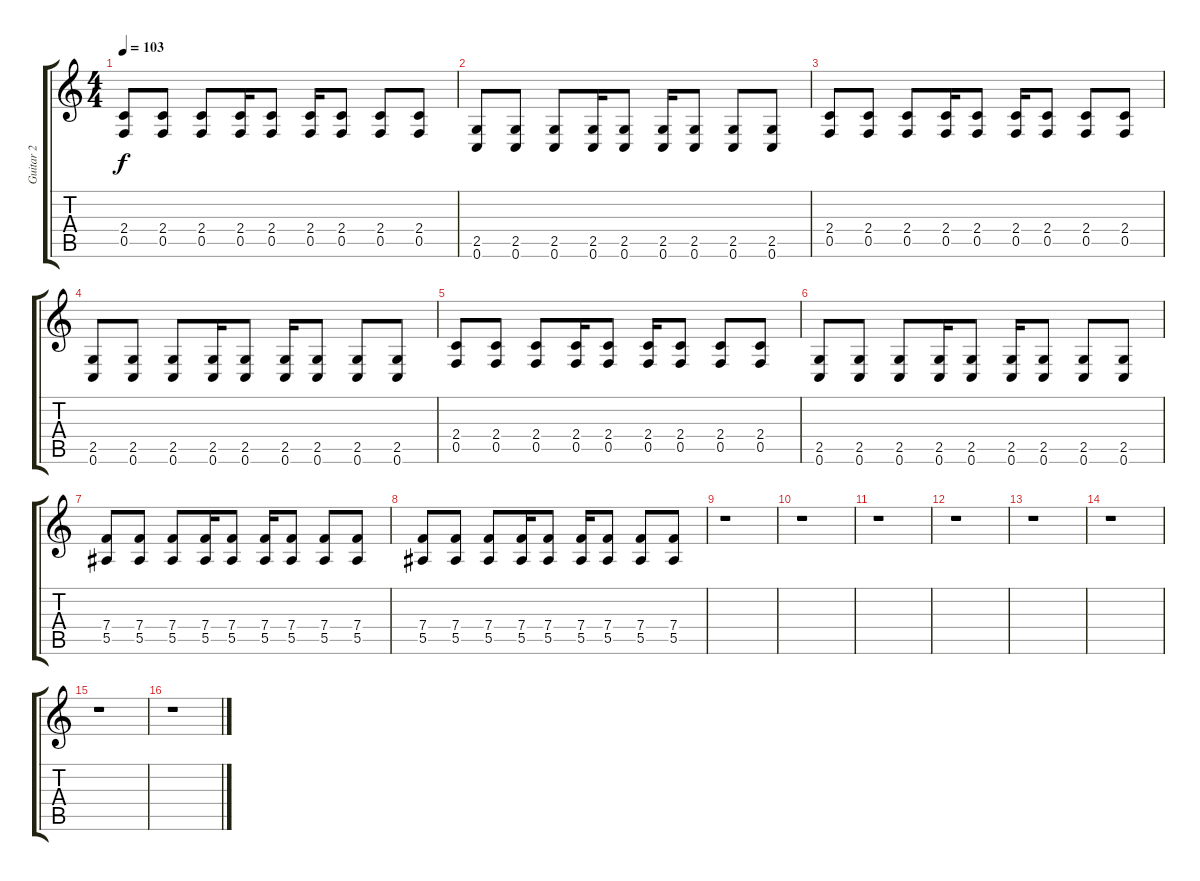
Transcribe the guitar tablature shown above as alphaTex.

\track ("Guitar 2" "Guitar 2") {instrument distortionguitar}
\staff {score tabs}
\tuning (C4 G3 Eb3 Bb2 F2 C2) {hide}
\ts (4 4)
\tempo 103
\clef g2
\ks c
(2.4 0.5).8{dy f} (2.4 0.5).8 (2.4 0.5).8 (2.4 0.5).16 (2.4 0.5).8 (2.4 0.5).16 (2.4 0.5).8 (2.4 0.5).8 (2.4 0.5).8 |
(2.5 0.6).8 (2.5 0.6).8 (2.5 0.6).8 (2.5 0.6).16 (2.5 0.6).8 (2.5 0.6).16 (2.5 0.6).8 (2.5 0.6).8 (2.5 0.6).8 |
(2.4 0.5).8 (2.4 0.5).8 (2.4 0.5).8 (2.4 0.5).16 (2.4 0.5).8 (2.4 0.5).16 (2.4 0.5).8 (2.4 0.5).8 (2.4 0.5).8 |
(2.5 0.6).8 (2.5 0.6).8 (2.5 0.6).8 (2.5 0.6).16 (2.5 0.6).8 (2.5 0.6).16 (2.5 0.6).8 (2.5 0.6).8 (2.5 0.6).8 |
(2.4 0.5).8 (2.4 0.5).8 (2.4 0.5).8 (2.4 0.5).16 (2.4 0.5).8 (2.4 0.5).16 (2.4 0.5).8 (2.4 0.5).8 (2.4 0.5).8 |
(2.5 0.6).8 (2.5 0.6).8 (2.5 0.6).8 (2.5 0.6).16 (2.5 0.6).8 (2.5 0.6).16 (2.5 0.6).8 (2.5 0.6).8 (2.5 0.6).8 |
(7.4 5.5).8 (7.4 5.5).8 (7.4 5.5).8 (7.4 5.5).16 (7.4 5.5).8 (7.4 5.5).16 (7.4 5.5).8 (7.4 5.5).8 (7.4 5.5).8 |
(7.4 5.5).8 (7.4 5.5).8 (7.4 5.5).8 (7.4 5.5).16 (7.4 5.5).8 (7.4 5.5).16 (7.4 5.5).8 (7.4 5.5).8 (7.4 5.5).8 |
r.1 |
r.1 |
r.1 |
r.1 |
r.1 |
r.1 |
r.1 |
r.1
